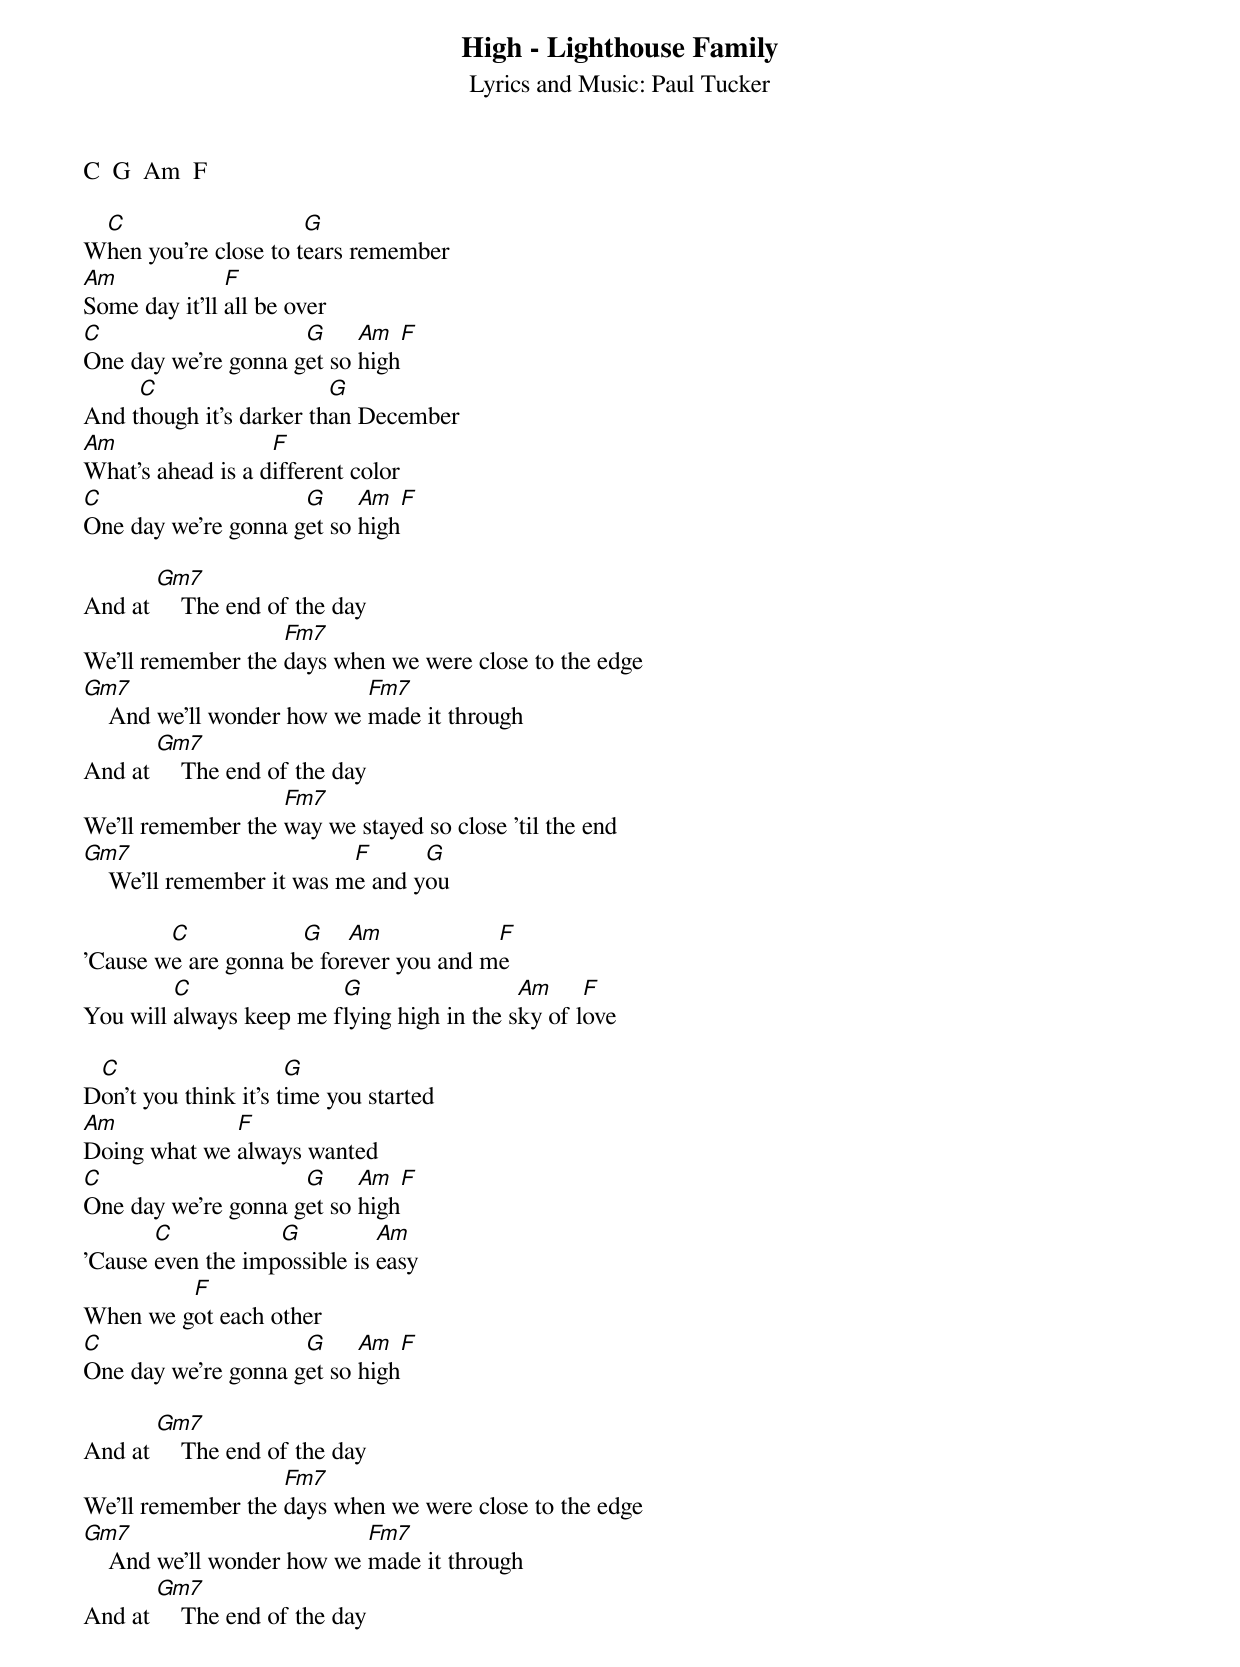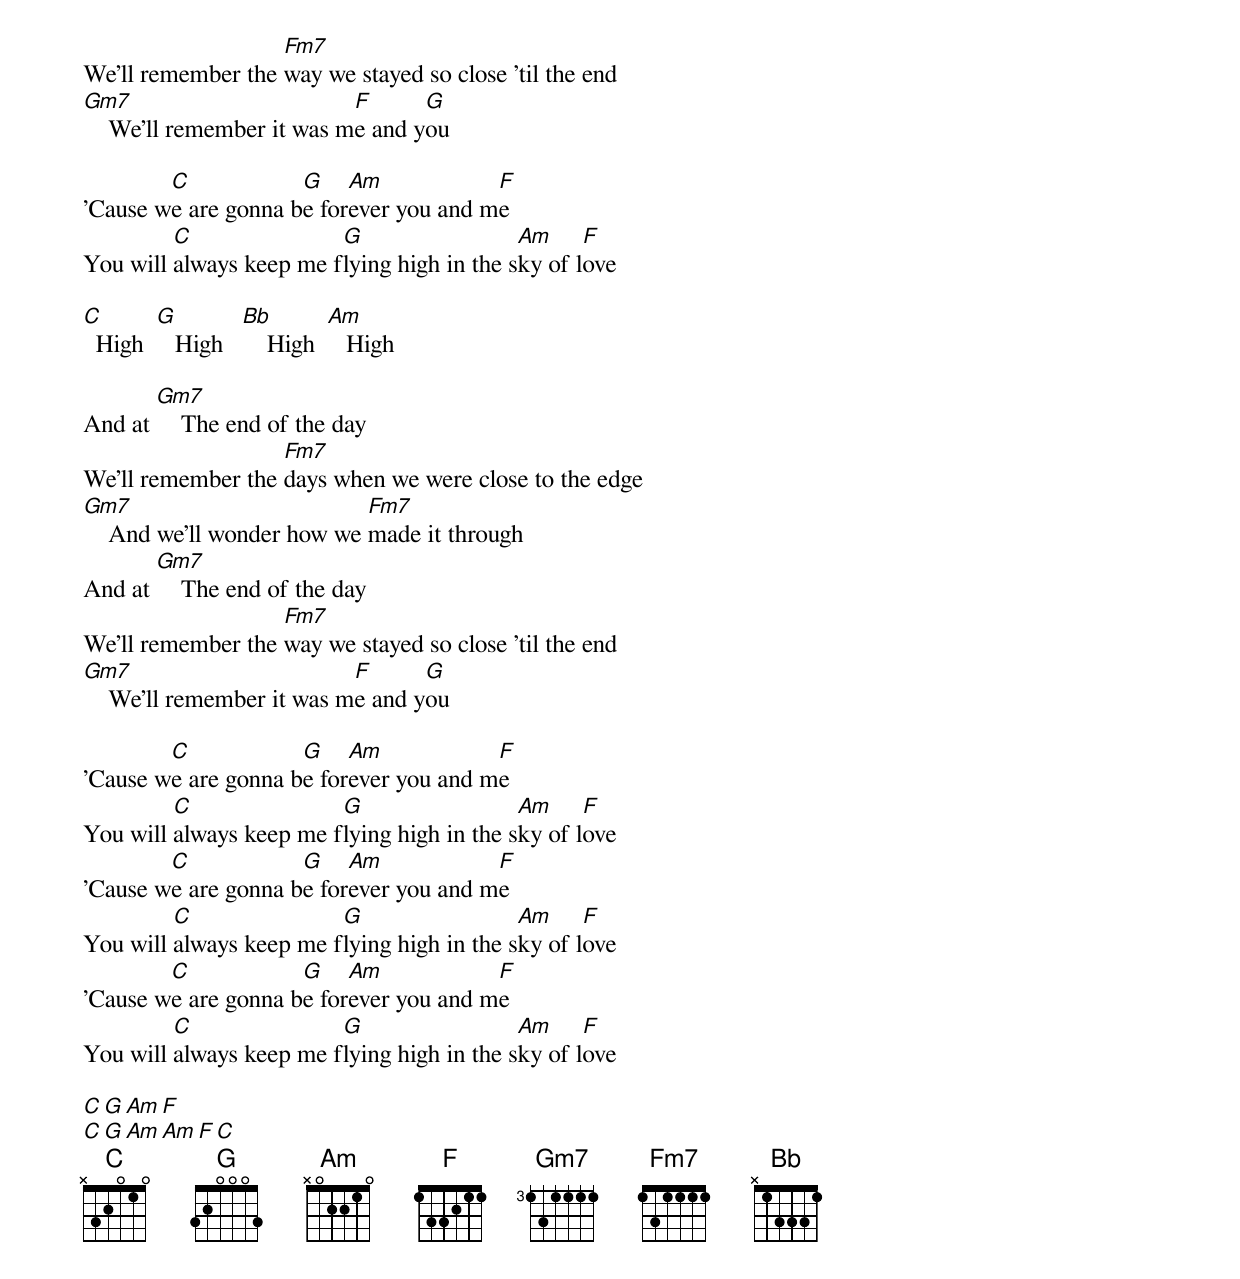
High - Lighthouse Family
Lyrics and Music: Paul Tucker

C  G  Am  F

 C                    G
When you're close to tears remember
Am             F
Some day it'll all be over
C                    G     Am   F
One day we're gonna get so high
     C                   G
And though it's darker than December
Am                 F
What's ahead is a different color
C                    G     Am   F
One day we're gonna get so high

       Gm7
And at     The end of the day
                   Fm7
We'll remember the days when we were close to the edge
Gm7                         Fm7
    And we'll wonder how we made it through
       Gm7
And at     The end of the day
                   Fm7
We'll remember the way we stayed so close 'til the end
Gm7                        F      G
    We'll remember it was me and you

        C            G    Am            F
'Cause we are gonna be forever you and me
         C               G                  Am     F
You will always keep me flying high in the sky of love

 C                    G
Don't you think it's time you started
Am            F
Doing what we always wanted
C                    G     Am   F
One day we're gonna get so high
       C           G          Am
'Cause even the impossible is easy
         F
When we got each other
C                    G     Am   F
One day we're gonna get so high

       Gm7
And at     The end of the day
                   Fm7
We'll remember the days when we were close to the edge
Gm7                         Fm7
    And we'll wonder how we made it through
       Gm7
And at     The end of the day
                   Fm7
We'll remember the way we stayed so close 'til the end
Gm7                        F      G
    We'll remember it was me and you

        C            G    Am            F
'Cause we are gonna be forever you and me
         C               G                  Am     F
You will always keep me flying high in the sky of love

C       G         Bb        Am
  High     High       High     High

       Gm7
And at     The end of the day
                   Fm7
We'll remember the days when we were close to the edge
Gm7                         Fm7
    And we'll wonder how we made it through
       Gm7
And at     The end of the day
                   Fm7
We'll remember the way we stayed so close 'til the end
Gm7                        F      G
    We'll remember it was me and you

        C            G    Am            F
'Cause we are gonna be forever you and me
         C               G                  Am     F
You will always keep me flying high in the sky of love
        C            G    Am            F
'Cause we are gonna be forever you and me
         C               G                  Am     F
You will always keep me flying high in the sky of love
        C            G    Am            F
'Cause we are gonna be forever you and me
         C               G                  Am     F
You will always keep me flying high in the sky of love

C  G  Am  F
C  G  Am  Am  F  C
